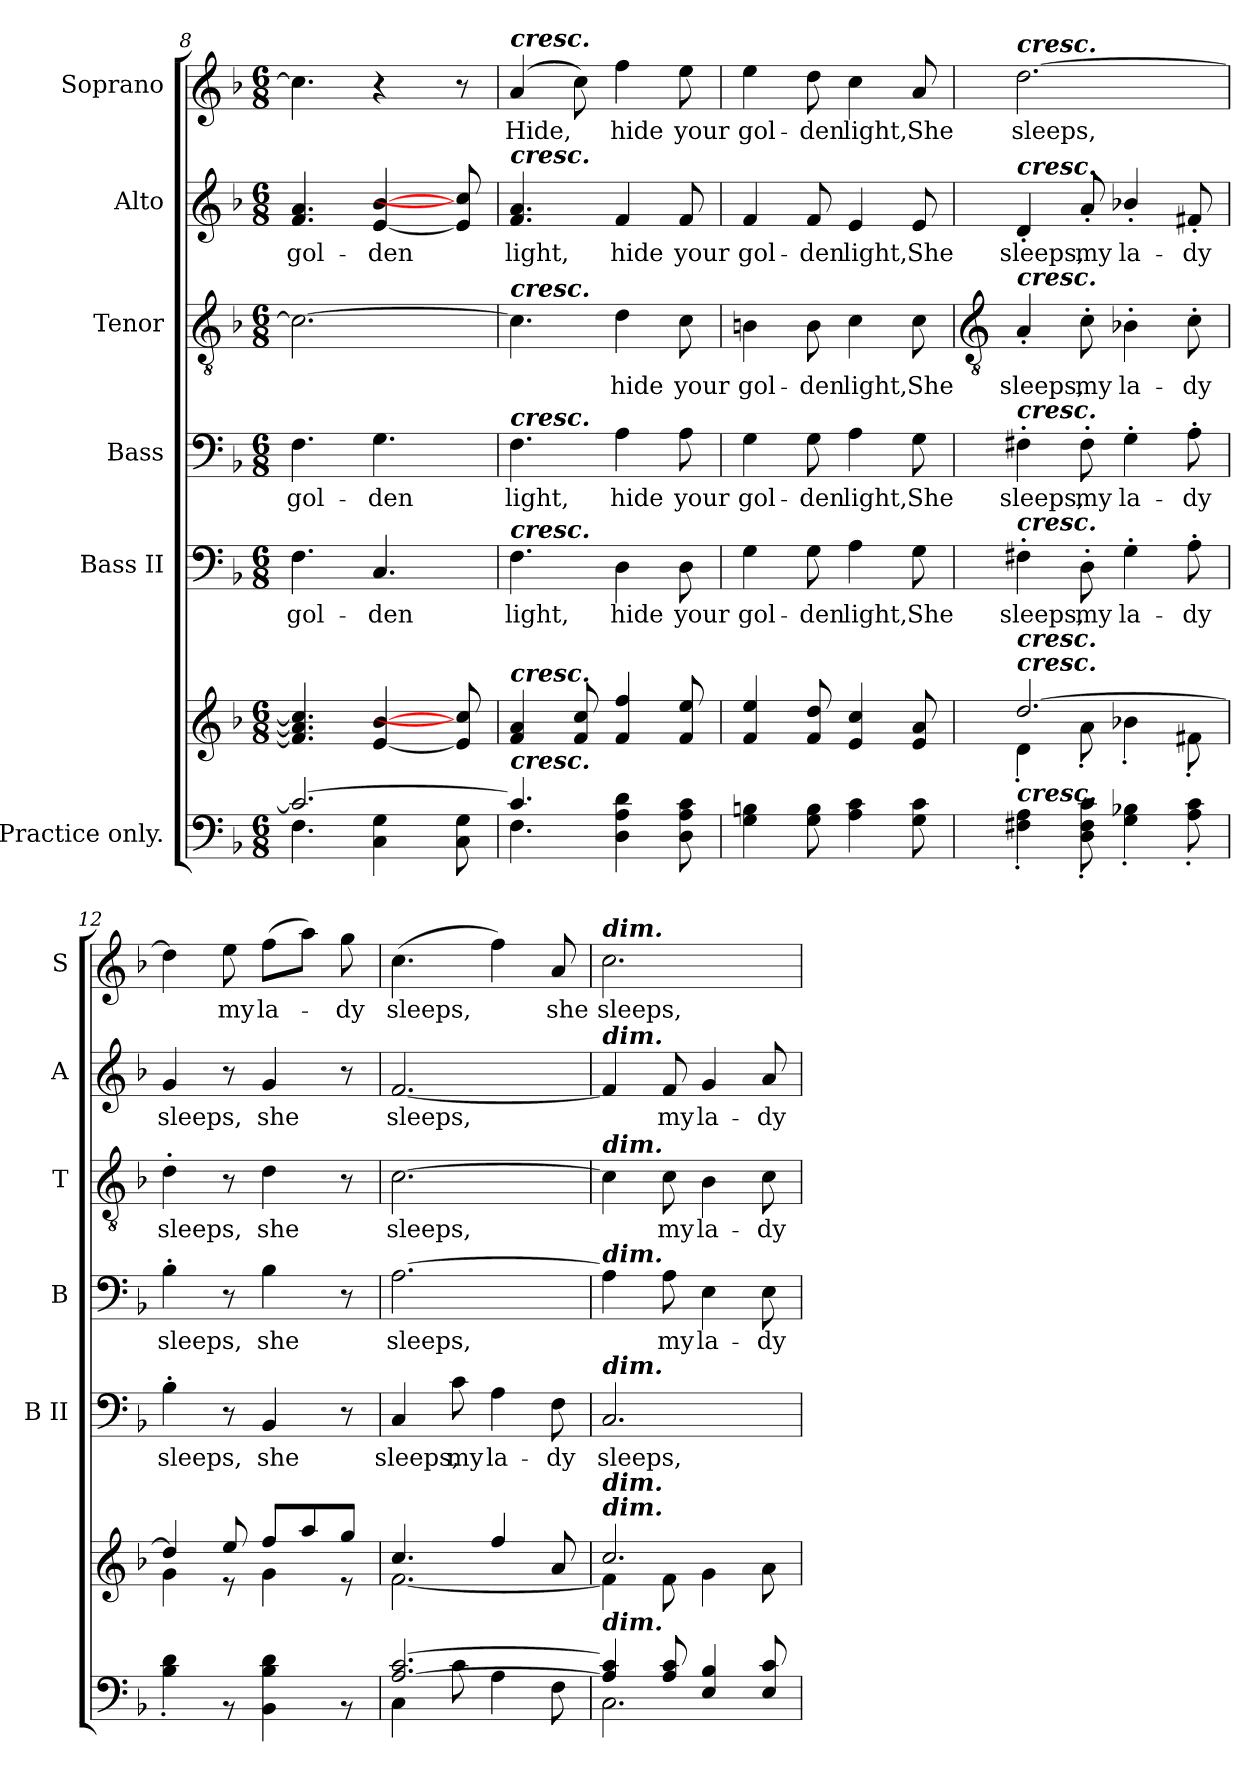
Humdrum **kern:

**kern	**kern	**kern	**text	**kern	**text	**kern	**text	**kern	**text	**kern	**text
*part6	*part6	*part5	*part5	*part4	*part4	*part3	*part3	*part2	*part2	*part1	*part1
*staff7	*staff6	*staff5	*staff5	*staff4	*staff4	*staff3	*staff3	*staff2	*staff2	*staff1	*staff1
*I"Practice only.	*	*I"Bass II	*	*I"Bass	*	*I"Tenor	*	*I"Alto	*	*I"Soprano	*
*	*	*I'B II	*	*I'B	*	*I'T	*	*I'A	*	*I'S	*
*clefF4	*clefG2	*clefF4	*	*clefF4	*	*clefGv2	*	*clefG2	*	*clefG2	*
*k[b-]	*k[b-]	*k[b-]	*	*k[b-]	*	*k[b-]	*	*k[b-]	*	*k[b-]	*
*F:	*F:	*F:	*	*F:	*	*F:	*	*F:	*	*F:	*
*M6/8	*M6/8	*M6/8	*	*M6/8	*	*M6/8	*	*M6/8	*	*M6/8	*
=8	=8	=8	=8	=8	=8	=8	=8	=8	=8	=8	=8
*^	*^	*	*	*	*	*	*	*	*	*	*
!	!	!	!	!	!LO:LY:b	!	!LO:LY:b	!	!	!	!LO:LY:b	!	!
2.c/_	4.F\	4.f/] 4.a/] 4.cc/]	2ryy	4.F	gol-	4.F	gol-	2.c_	.	4.f 4.a	gol-	4.cc]	.
!	!	!	!	!	!LO:LY:b	!	!LO:LY:b	!	!	!	!LO:LY:b	!	!
.	4C\ 4G\	[4e/ [4b-/	.	4.C	-den	4.G	-den	.	.	[4e [4b-	-den	4r	.
.	.	.	8ryy	.	.	.	.	.	.	.	.	.	.
.	8C\ 8G\	8e/] 8cc/]	8ryy	.	.	.	.	.	.	8e] 8cc]	.	8r	.
=9	=9	=9	=9	=9	=9	=9	=9	=9	=9	=9	=9	=9	=9
!	!	!	!	!	!	!	!	!	!	!	!	!LO:TX:a:Bi:t=cresc.	!
!	!	!	!	!	!	!	!	!	!	!LO:TX:a:Bi:t=cresc.	!	!	!
!	!	!	!	!	!	!	!	!LO:TX:a:Bi:t=cresc.	!	!	!	!	!
!	!	!	!	!	!	!LO:TX:a:Bi:t=cresc.	!	!	!	!	!	!	!
!	!	!	!	!LO:TX:a:Bi:t=cresc.	!	!	!	!	!	!	!	!	!
!	!	!LO:TX:a:Bi:t=cresc.	!	!	!	!	!	!	!	!	!	!	!
!LO:TX:a:Bi:t=cresc.	!	!	!	!	!	!	!	!	!	!	!	!	!
!	!	!	!LO:N:vis=1	!	!LO:LY:b	!	!LO:LY:b	!	!	!	!LO:LY:b	!	!LO:LY:b
4.c/]	4.F\	4f/ 4a/	2.ryy	4.F	light,	4.F	light,	4.c]	.	4.f 4.a	light,	(<4a	Hide,
.	.	8f/ 8cc/	.	.	.	.	.	.	.	.	.	8cc)	.
!	!	!	!	!	!LO:LY:b	!	!LO:LY:b	!	!LO:LY:b	!	!LO:LY:b	!	!LO:LY:b
4.ryy	4D\ 4A\ 4d\	4f/ 4ff/	.	4D	hide	4A	hide	4d	hide	4f	hide	4ff	hide
!	!	!	!	!	!LO:LY:b	!	!LO:LY:b	!	!LO:LY:b	!	!LO:LY:b	!	!LO:LY:b
.	8D\ 8A\ 8c\	8f/ 8ee/	.	8D	your	8A	your	8c	your	8f	your	8ee	your
=10	=10	=10	=10	=10	=10	=10	=10	=10	=10	=10	=10	=10	=10
!LO:N:vis=1	!	!	!LO:N:vis=1	!	!LO:LY:b	!	!LO:LY:b	!	!LO:LY:b	!	!LO:LY:b	!	!LO:LY:b
2.ryy	4G\ 4Bn\	4f/ 4ee/	2.ryy	4G	gol-	4G	gol-	4Bn	gol-	4f	gol-	4ee	gol-
!	!	!	!	!	!LO:LY:b	!	!LO:LY:b	!	!LO:LY:b	!	!LO:LY:b	!	!LO:LY:b
.	8G\ 8B\	8f/ 8dd/	.	8G	-den	8G	-den	8B	-den	8f	-den	8dd	-den
!	!	!	!	!	!LO:LY:b	!	!LO:LY:b	!	!LO:LY:b	!	!LO:LY:b	!	!LO:LY:b
.	4A\ 4c\	4e/ 4cc/	.	4A	light,	4A	light,	4c	light,	4e	light,	4cc	light,
!	!	!	!	!	!LO:LY:b	!	!LO:LY:b	!	!LO:LY:b	!	!LO:LY:b	!	!LO:LY:b
.	8G\ 8c\	8e/ 8a/	.	8G	She	8G	She	8c	She	8e	She	8a	She
!!LO:LB:g=z
=11	=11	=11	=11	=11	=11	=11	=11	=11	=11	=11	=11	=11	=11
*	*	*	*	*	*	*	*	*clefGv2	*	*	*	*	*
!	!	!	!	!	!	!	!	!	!	!	!	!LO:TX:a:Bi:t=cresc.	!
!	!	!	!	!	!	!	!	!	!	!LO:TX:a:Bi:t=cresc.	!	!	!
!	!	!	!	!	!	!	!	!LO:TX:a:Bi:t=cresc.	!	!	!	!	!
!	!	!	!	!	!	!LO:TX:a:Bi:t=cresc.	!	!	!	!	!	!	!
!	!	!	!	!LO:TX:a:Bi:t=cresc.	!	!	!	!	!	!	!	!	!
!	!	!LO:TX:a:Bi:t=cresc.	!	!	!	!	!	!	!	!	!	!	!
!	!	!LO:TX:a:Bi:t=cresc.	!	!	!	!	!	!	!	!	!	!	!
!LO:TX:a:Bi:t=cresc.	!	!	!	!	!	!	!	!	!	!	!	!	!
!LO:N:vis=1	!	!	!	!	!LO:LY:b	!	!LO:LY:b	!	!LO:LY:b	!	!LO:LY:b	!	!LO:LY:b
2.ryy	4F#X\' 4A\'	[2.dd/	4d'\	4F#X'	sleeps,	4F#X'	sleeps,	4A'	sleeps,	4d'	sleeps,	[2.dd	sleeps,
!	!	!	!	!	!LO:LY:b	!	!LO:LY:b	!	!LO:LY:b	!	!LO:LY:b	!	!
.	8D\' 8F#\' 8c\'	.	8a'\	8D'	my	8F#'	my	8c'	my	8a'	my	.	.
!	!	!	!	!	!LO:LY:b	!	!LO:LY:b	!	!LO:LY:b	!	!LO:LY:b	!	!
.	4G\' 4B-X\'	.	4b-X'\	4G'	la-	4G'	la-	4B-X'	la-	4b-X'/	la-	.	.
!	!	!	!	!	!LO:LY:b	!	!LO:LY:b	!	!LO:LY:b	!	!LO:LY:b	!	!
.	8A\' 8c\'	.	8f#X'\	8A'	-dy	8A'	-dy	8c'	-dy	8f#X'	-dy	.	.
=12	=12	=12	=12	=12	=12	=12	=12	=12	=12	=12	=12	=12	=12
!LO:N:vis=1	!	!	!	!	!LO:LY:b	!	!LO:LY:b	!	!LO:LY:b	!	!LO:LY:b	!	!
2.ryy	4B-\' 4d\'	4dd/]	4g\	4B-'	sleeps,	4B-'	sleeps,	4d'	sleeps,	4g	sleeps,	4dd]	.
!	!	!	!	!	!	!	!	!	!	!	!	!	!LO:LY:b
.	8r	8ee/	8r	8r	.	8r	.	8r	.	8r	.	8ee	my
!	!	!	!	!	!LO:LY:b	!	!LO:LY:b	!	!LO:LY:b	!	!LO:LY:b	!	!LO:LY:b
.	4BB-\ 4B-\ 4d\	8ff/L	4g\	4BB-	she	4B-	she	4d	she	4g	she	(>8ffL	la-
.	.	8aa/	.	.	.	.	.	.	.	.	.	8aaJ)	.
!	!	!	!	!	!	!	!	!	!	!	!	!	!LO:LY:b
.	8r	8gg/J	8r	8r	.	8r	.	8r	.	8r	.	8gg	dy
=13	=13	=13	=13	=13	=13	=13	=13	=13	=13	=13	=13	=13	=13
!	!	!	!	!	!LO:LY:b	!	!LO:LY:b	!	!LO:LY:b	!	!LO:LY:b	!	!LO:LY:b
[2.A/ [2.c/	4C\	4.cc/	[2.f\	4C	sleeps,	[2.A	sleeps,	[2.c	sleeps,	[2.f	sleeps,	(>4.cc	sleeps,
!	!	!	!	!	!LO:LY:b	!	!	!	!	!	!	!	!
.	8c\	.	.	8c	my	.	.	.	.	.	.	.	.
!	!	!	!	!	!LO:LY:b	!	!	!	!	!	!	!	!
.	4A\	4ff/	.	4A	la-	.	.	.	.	.	.	4ff)	.
!	!	!	!	!	!LO:LY:b	!	!	!	!	!	!	!	!LO:LY:b
.	8F\	8a/	.	8F	-dy	.	.	.	.	.	.	8a	she
=14	=14	=14	=14	=14	=14	=14	=14	=14	=14	=14	=14	=14	=14
!	!	!	!	!	!	!	!	!	!	!	!	!LO:TX:a:Bi:t=dim.	!
!	!	!	!	!	!	!	!	!	!	!LO:TX:a:Bi:t=dim.	!	!	!
!	!	!	!	!	!	!	!	!LO:TX:a:Bi:t=dim.	!	!	!	!	!
!	!	!	!	!	!	!LO:TX:a:Bi:t=dim.	!	!	!	!	!	!	!
!	!	!	!	!LO:TX:a:Bi:t=dim.	!	!	!	!	!	!	!	!	!
!	!	!LO:TX:a:Bi:t=dim.	!	!	!	!	!	!	!	!	!	!	!
!	!	!LO:TX:a:Bi:t=dim.	!	!	!	!	!	!	!	!	!	!	!
!LO:TX:a:Bi:t=dim.	!	!	!	!	!	!	!	!	!	!	!	!	!
!	!	!	!	!	!LO:LY:b	!	!	!	!	!	!	!	!LO:LY:b
4A/] 4c/]	2.C\	2.cc/	4f\]	2.C	sleeps,	4A]	.	4c]	.	4f]	.	2.cc	sleeps,
!	!	!	!	!	!	!	!LO:LY:b	!	!LO:LY:b	!	!LO:LY:b	!	!
8A/ 8c/	.	.	8f\	.	.	8A	my	8c	my	8f	my	.	.
!	!	!	!	!	!	!	!LO:LY:b	!	!LO:LY:b	!	!LO:LY:b	!	!
4E/ 4B-/	.	.	4g\	.	.	4E	la-	4B-	la-	4g	la-	.	.
!	!	!	!	!	!	!	!LO:LY:b	!	!LO:LY:b	!	!LO:LY:b	!	!
8E/ 8c/	.	.	8a\	.	.	8E	-dy	8c	-dy	8a	-dy	.	.
*v	*v	*	*	*	*	*	*	*	*	*	*	*	*
*	*v	*v	*	*	*	*	*	*	*	*	*	*
=	=	=	=	=	=	=	=	=	=	=	=
*-	*-	*-	*-	*-	*-	*-	*-	*-	*-	*-	*-
